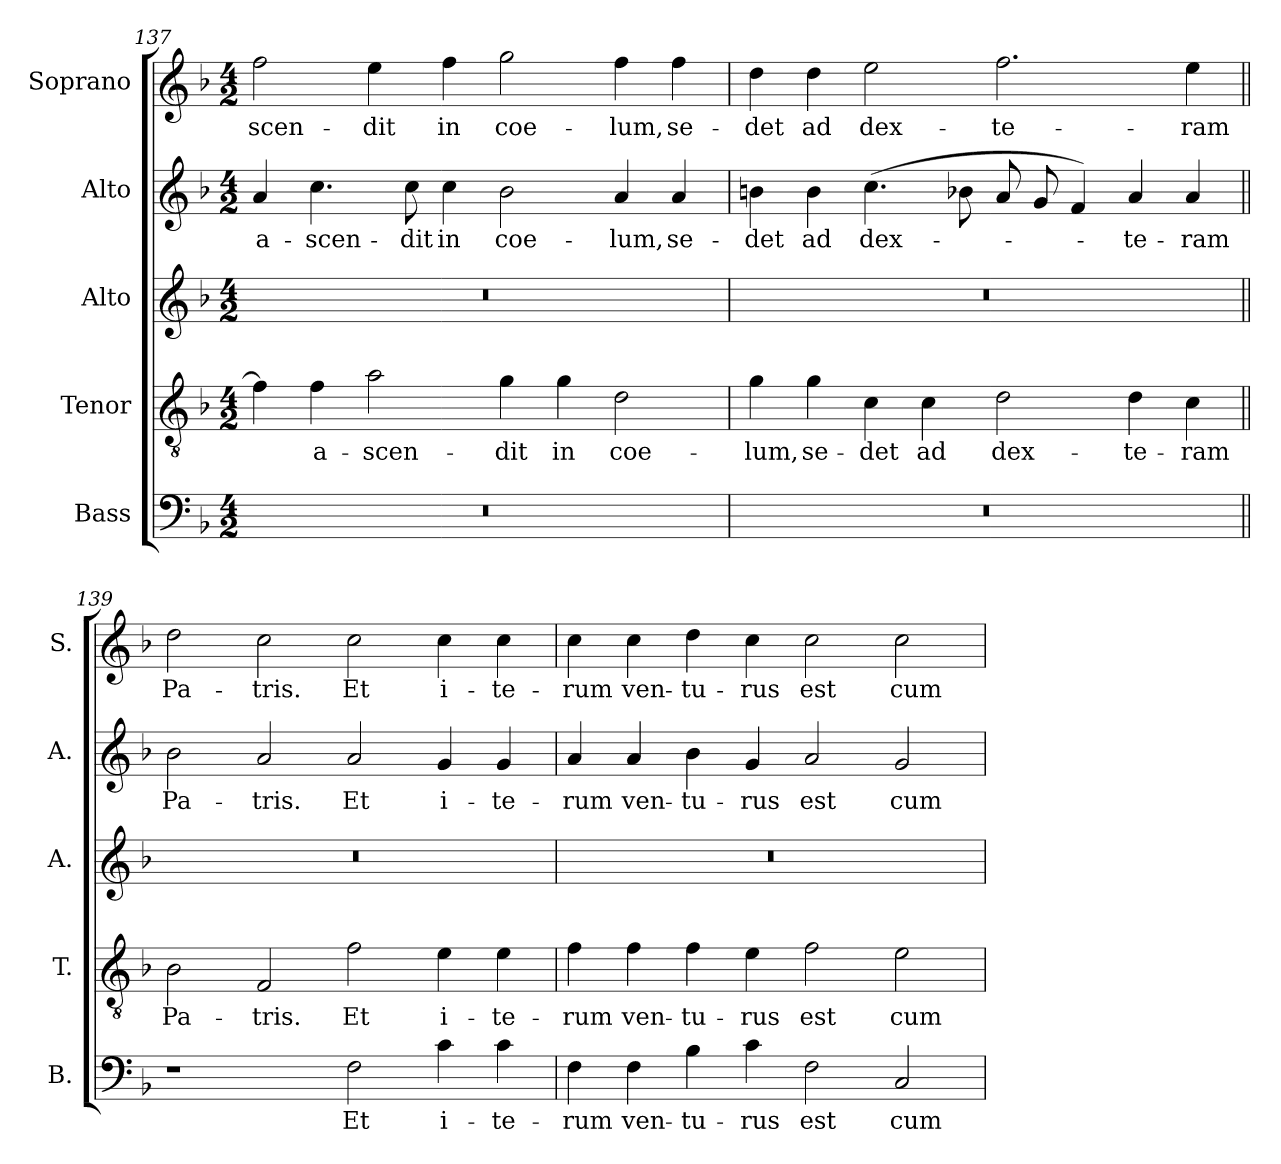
**kern	**text	**kern	**text	**kern	**kern	**text	**kern	**text
*part5	*part5	*part4	*part4	*part3	*part2	*part2	*part1	*part1
*staff5	*staff5	*staff4	*staff4	*staff3	*staff2	*staff2	*staff1	*staff1
*I"Bass	*	*I"Tenor	*	*I"Alto	*I"Alto	*	*I"Soprano	*
*I'B.	*	*I'T.	*	*I'A.	*I'A.	*	*I'S.	*
*clefF4	*	*clefGv2	*	*clefG2	*clefG2	*	*clefG2	*
*	*	*ITrd7c12	*	*	*	*	*	*
*k[b-]	*	*k[b-]	*	*k[b-]	*k[b-]	*	*k[b-]	*
*F:	*	*F:	*	*F:	*F:	*	*F:	*
*M4/2	*	*M4/2	*	*M4/2	*M4/2	*	*M4/2	*
=137	=137	=137	=137	=137	=137	=137	=137	=137
!LO:N:vis=1	!	!	!	!LO:N:vis=1	!	!	!	!
!	!	!	!	!	!	!LO:LY:b:color=#000000	!	!
!	!	!	!	!	!	!	!	!LO:LY:b:color=#000000
0r	.	4Fi\]	.	0r	4ai/	a-	2ffi\	-scen-
!	!	!	!LO:LY:b:color=#000000	!	!	!	!	!
!	!	!	!	!	!	!LO:LY:b:color=#000000	!	!
.	.	4Fi\	a-	.	4.cci\	-scen-	.	.
!	!	!	!LO:LY:b:color=#000000	!	!	!	!	!
!	!	!	!	!	!	!	!	!LO:LY:b:color=#000000
.	.	2Ai\	-scen-	.	.	.	4eei\	-dit
!	!	!	!	!	!	!LO:LY:b:color=#000000	!	!
.	.	.	.	.	8cci\	-dit	.	.
!	!	!	!	!	!	!LO:LY:b:color=#000000	!	!
!	!	!	!	!	!	!	!	!LO:LY:b:color=#000000
.	.	.	.	.	4cci\	in	4ffi\	in
!	!	!	!LO:LY:b:color=#000000	!	!	!	!	!
!	!	!	!	!	!	!LO:LY:b:color=#000000	!	!
!	!	!	!	!	!	!	!	!LO:LY:b:color=#000000
.	.	4Gi\	-dit	.	2b-i\	coe-	2ggi\	coe-
!	!	!	!LO:LY:b:color=#000000	!	!	!	!	!
.	.	4Gi\	in	.	.	.	.	.
!	!	!	!LO:LY:b:color=#000000	!	!	!	!	!
!	!	!	!	!	!	!LO:LY:b:color=#000000	!	!
!	!	!	!	!	!	!	!	!LO:LY:b:color=#000000
.	.	2Di\	coe-	.	4ai/	-lum,	4ffi\	-lum,
!	!	!	!	!	!	!LO:LY:b:color=#000000	!	!
!	!	!	!	!	!	!	!	!LO:LY:b:color=#000000
.	.	.	.	.	4ai/	se-	4ffi\	se-
=138	=138	=138	=138	=138	=138	=138	=138	=138
!LO:N:vis=1	!	!	!	!	!	!	!	!
!	!	!	!LO:LY:b:color=#000000	!LO:N:vis=1	!	!	!	!
!	!	!	!	!	!	!LO:LY:b:color=#000000	!	!
!	!	!	!	!	!	!	!	!LO:LY:b:color=#000000
0r	.	4Gi\	-lum,	0r	4bni\	-det	4ddi\	-det
!	!	!	!LO:LY:b:color=#000000	!	!	!	!	!
!	!	!	!	!	!	!LO:LY:b:color=#000000	!	!
!	!	!	!	!	!	!	!	!LO:LY:b:color=#000000
.	.	4Gi\	se-	.	4bi\	ad	4ddi\	ad
!	!	!	!LO:LY:b:color=#000000	!	!	!	!	!
!	!	!	!	!	!	!LO:LY:b:color=#000000	!	!
!	!	!	!	!	!	!	!	!LO:LY:b:color=#000000
.	.	4Ci\	-det	.	(4.cci\	dex-	2eei\	dex-
!	!	!	!LO:LY:b:color=#000000	!	!	!	!	!
.	.	4Ci\	ad	.	.	.	.	.
.	.	.	.	.	8b-Xi\	.	.	.
!	!	!	!LO:LY:b:color=#000000	!	!	!	!	!
!	!	!	!	!	!	!	!	!LO:LY:b:color=#000000
.	.	2Di\	dex-	.	8ai/	.	2.ffi\	-te-
.	.	.	.	.	8gi/	.	.	.
.	.	.	.	.	4fi/)	.	.	.
!	!	!	!LO:LY:b:color=#000000	!	!	!	!	!
!	!	!	!	!	!	!LO:LY:b:color=#000000	!	!
.	.	4Di\	-te-	.	4ai/	-te-	.	.
!	!	!	!LO:LY:b:color=#000000	!	!	!	!	!
!	!	!	!	!	!	!LO:LY:b:color=#000000	!	!
!	!	!	!	!	!	!	!	!LO:LY:b:color=#000000
.	.	4Ci\	-ram	.	4ai/	-ram	4eei\	-ram
!!LO:PB:g=z
=139||	=139||	=139||	=139||	=139||	=139||	=139||	=139||	=139||
!	!	!	!LO:LY:b:color=#000000	!LO:N:vis=1	!	!	!	!
!	!	!	!	!	!	!LO:LY:b:color=#000000	!	!
!	!	!	!	!	!	!	!	!LO:LY:b:color=#000000
1r	.	2BB-i\	Pa-	0r	2b-i\	Pa-	2ddi\	Pa-
!	!	!	!LO:LY:b:color=#000000	!	!	!	!	!
!	!	!	!	!	!	!LO:LY:b:color=#000000	!	!
!	!	!	!	!	!	!	!	!LO:LY:b:color=#000000
.	.	2FFi/	-tris.	.	2ai/	-tris.	2cci\	-tris.
!	!LO:LY:b:color=#000000	!	!	!	!	!	!	!
!	!	!	!LO:LY:b:color=#000000	!	!	!	!	!
!	!	!	!	!	!	!LO:LY:b:color=#000000	!	!
!	!	!	!	!	!	!	!	!LO:LY:b:color=#000000
2Fi\	Et	2Fi\	Et	.	2ai/	Et	2cci\	Et
!	!LO:LY:b:color=#000000	!	!	!	!	!	!	!
!	!	!	!LO:LY:b:color=#000000	!	!	!	!	!
!	!	!	!	!	!	!LO:LY:b:color=#000000	!	!
!	!	!	!	!	!	!	!	!LO:LY:b:color=#000000
4ci\	i-	4Ei\	i-	.	4gi/	i-	4cci\	i-
!	!LO:LY:b:color=#000000	!	!	!	!	!	!	!
!	!	!	!LO:LY:b:color=#000000	!	!	!	!	!
!	!	!	!	!	!	!LO:LY:b:color=#000000	!	!
!	!	!	!	!	!	!	!	!LO:LY:b:color=#000000
4ci\	-te-	4Ei\	-te-	.	4gi/	-te-	4cci\	-te-
=140	=140	=140	=140	=140	=140	=140	=140	=140
!	!LO:LY:b:color=#000000	!	!	!	!	!	!	!
!	!	!	!LO:LY:b:color=#000000	!LO:N:vis=1	!	!	!	!
!	!	!	!	!	!	!LO:LY:b:color=#000000	!	!
!	!	!	!	!	!	!	!	!LO:LY:b:color=#000000
4Fi\	-rum	4Fi\	-rum	0r	4ai/	-rum	4cci\	-rum
!	!LO:LY:b:color=#000000	!	!	!	!	!	!	!
!	!	!	!LO:LY:b:color=#000000	!	!	!	!	!
!	!	!	!	!	!	!LO:LY:b:color=#000000	!	!
!	!	!	!	!	!	!	!	!LO:LY:b:color=#000000
4Fi\	ven-	4Fi\	ven-	.	4ai/	ven-	4cci\	ven-
!	!LO:LY:b:color=#000000	!	!	!	!	!	!	!
!	!	!	!LO:LY:b:color=#000000	!	!	!	!	!
!	!	!	!	!	!	!LO:LY:b:color=#000000	!	!
!	!	!	!	!	!	!	!	!LO:LY:b:color=#000000
4B-i\	-tu-	4Fi\	-tu-	.	4b-i\	-tu-	4ddi\	-tu-
!	!LO:LY:b:color=#000000	!	!	!	!	!	!	!
!	!	!	!LO:LY:b:color=#000000	!	!	!	!	!
!	!	!	!	!	!	!LO:LY:b:color=#000000	!	!
!	!	!	!	!	!	!	!	!LO:LY:b:color=#000000
4ci\	-rus	4Ei\	-rus	.	4gi/	-rus	4cci\	-rus
!	!LO:LY:b:color=#000000	!	!	!	!	!	!	!
!	!	!	!LO:LY:b:color=#000000	!	!	!	!	!
!	!	!	!	!	!	!LO:LY:b:color=#000000	!	!
!	!	!	!	!	!	!	!	!LO:LY:b:color=#000000
2Fi\	est	2Fi\	est	.	2ai/	est	2cci\	est
!	!LO:LY:b:color=#000000	!	!	!	!	!	!	!
!	!	!	!LO:LY:b:color=#000000	!	!	!	!	!
!	!	!	!	!	!	!LO:LY:b:color=#000000	!	!
!	!	!	!	!	!	!	!	!LO:LY:b:color=#000000
2Ci/	cum	2Ei\	cum	.	2gi/	cum	2cci\	cum
=	=	=	=	=	=	=	=	=
*-	*-	*-	*-	*-	*-	*-	*-	*-
